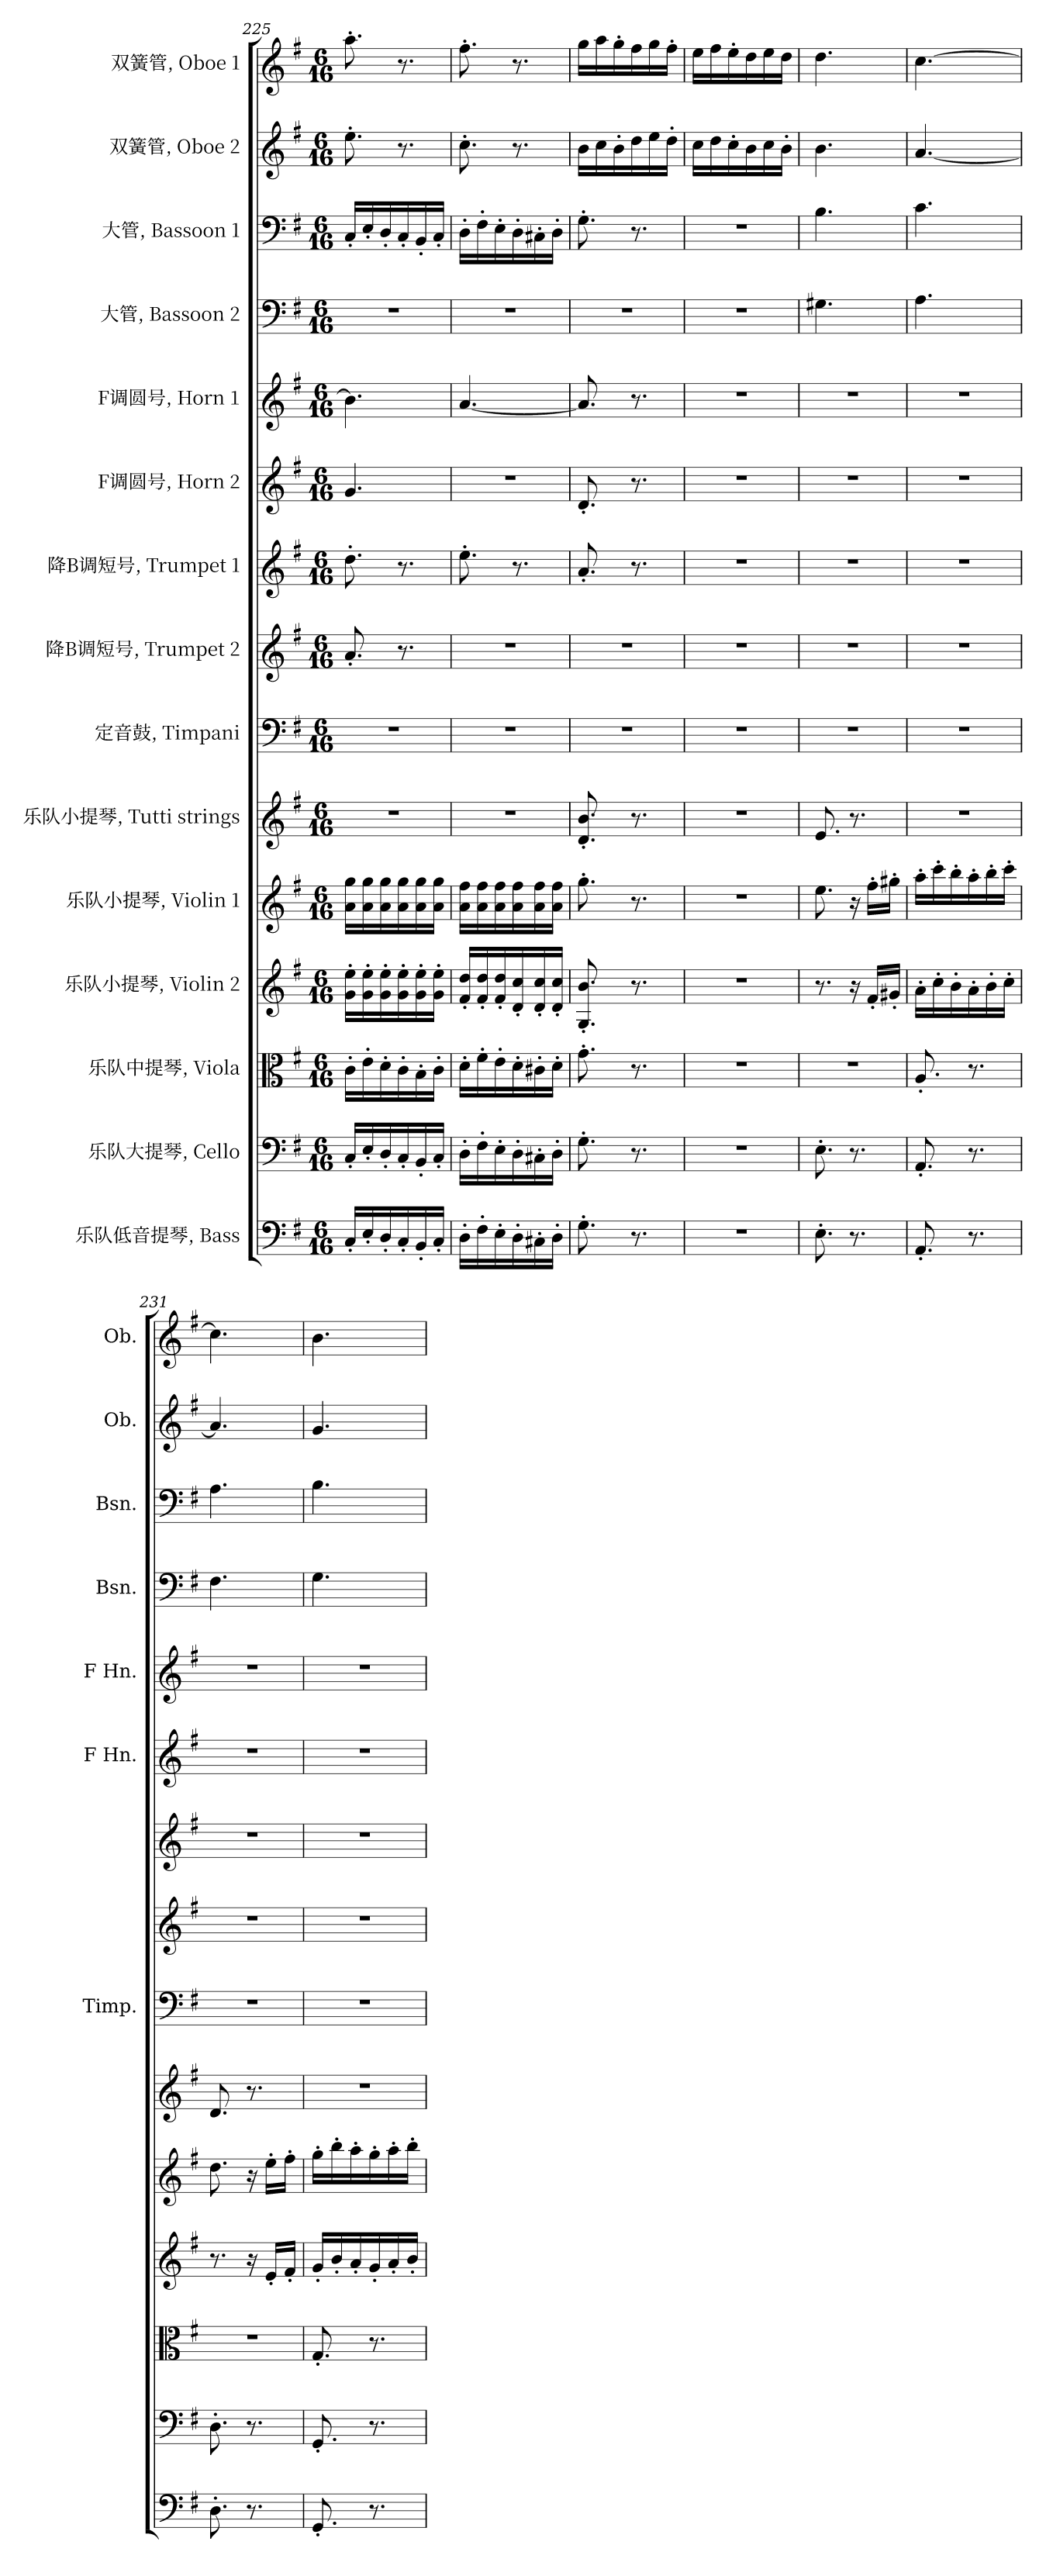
**kern	**kern	**kern	**kern	**kern	**kern	**kern	**kern	**kern	**kern	**kern	**kern	**kern	**kern	**kern
*part15	*part14	*part13	*part12	*part11	*part10	*part9	*part8	*part7	*part6	*part5	*part4	*part3	*part2	*part1
*staff15	*staff14	*staff13	*staff12	*staff11	*staff10	*staff9	*staff8	*staff7	*staff6	*staff5	*staff4	*staff3	*staff2	*staff1
*I"乐队低音提琴, Bass	*I"乐队大提琴, Cello	*I"乐队中提琴, Viola	*I"乐队小提琴, Violin 2	*I"乐队小提琴, Violin 1	*I"乐队小提琴, Tutti strings	*I"定音鼓, Timpani	*I"降B调短号, Trumpet 2	*I"降B调短号, Trumpet 1	*I"F调圆号, Horn 2	*I"F调圆号, Horn 1	*I"大管, Bassoon 2	*I"大管, Bassoon 1	*I"双簧管, Oboe 2	*I"双簧管, Oboe 1
*	*	*	*	*	*	*I'Timp.	*	*	*I'F Hn.	*I'F Hn.	*I'Bsn.	*I'Bsn.	*I'Ob.	*I'Ob.
*clefF4	*clefF4	*clefC3	*clefG2	*clefG2	*clefG2	*clefF4	*clefG2	*clefG2	*clefG2	*clefG2	*clefF4	*clefF4	*clefG2	*clefG2
*ITrd7c12	*	*	*	*	*	*	*ITrd1c2	*ITrd1c2	*ITrd4c7	*ITrd4c7	*	*	*	*
*k[f#]	*k[f#]	*k[f#]	*k[f#]	*k[f#]	*k[f#]	*k[f#]	*k[b-]	*k[b-]	*k[]	*k[]	*k[f#]	*k[f#]	*k[f#]	*k[f#]
*M6/16	*M6/16	*M6/16	*M6/16	*M6/16	*M6/16	*M6/16	*M6/16	*M6/16	*M6/16	*M6/16	*M6/16	*M6/16	*M6/16	*M6/16
*MM126	*MM126	*MM126	*MM126	*MM126	*MM126	*MM126	*MM126	*MM126	*MM126	*MM126	*MM126	*MM126	*MM126	*MM126
=225	=225	=225	=225	=225	=225	=225	=225	=225	=225	=225	=225	=225	=225	=225
16CC'/LL	16C'/LL	16c'\LL	16g\' 16ee\'LL	16a\ 16gg\LL	4.r	4.r	8.g'/	8.cc'\	4.c/	4.e\]	4.r	16C'/LL	8.ee'\	8.aa'\
16EE'/	16E'/	16e'\	16g\' 16ee\'	16a\ 16gg\	.	.	.	.	.	.	.	16E'/	.	.
16DD'/	16D'/	16d'\	16g\' 16ee\'	16a\ 16gg\	.	.	.	.	.	.	.	16D'/	.	.
16CC'/	16C'/	16c'\	16g\' 16ee\'	16a\ 16gg\	.	.	8.r	8.r	.	.	.	16C'/	8.r	8.r
16BBB'/	16BB'/	16B'\	16g\' 16ee\'	16a\ 16gg\	.	.	.	.	.	.	.	16BB'/	.	.
16CC'/JJ	16C'/JJ	16c'\JJ	16g\' 16ee\'JJ	16a\ 16gg\JJ	.	.	.	.	.	.	.	16C'/JJ	.	.
!!LO:PB:g=z
=226	=226	=226	=226	=226	=226	=226	=226	=226	=226	=226	=226	=226	=226	=226
*	*	*	*	*	*	*	*	*	*	*	*	*	*	*MM126
16DD'\LL	16D'\LL	16d'\LL	16f#/' 16dd/'LL	16a\ 16ff#\LL	4.r	4.r	4.r	8.dd'\	4.r	[4.d/	4.r	16D'\LL	8.cc'\	8.ff#'\
16FF#'\	16F#'\	16f#'\	16f#/' 16dd/'	16a\ 16ff#\	.	.	.	.	.	.	.	16F#'\	.	.
16EE'\	16E'\	16e'\	16f#/' 16dd/'	16a\ 16ff#\	.	.	.	.	.	.	.	16E'\	.	.
16DD'\	16D'\	16d'\	16d/' 16cc/'	16a\ 16ff#\	.	.	.	8.r	.	.	.	16D'\	8.r	8.r
16CC#X'\	16C#X'\	16c#X'\	16d/' 16cc/'	16a\ 16ff#\	.	.	.	.	.	.	.	16C#X'\	.	.
16DD'\JJ	16D'\JJ	16d'\JJ	16d/' 16cc/'JJ	16a\ 16ff#\JJ	.	.	.	.	.	.	.	16D'\JJ	.	.
=227	=227	=227	=227	=227	=227	=227	=227	=227	=227	=227	=227	=227	=227	=227
8.GG'\	8.G'\	8.g'\	8.G/' 8.b/'	8.gg'\	8.d/' 8.b/'	4.r	4.r	8.g'/	8.G'/	8.d/]	4.r	8.G'\	16b\LL	16gg\LL
*	*	*	*	*	*	*	*	*	*	*	*	*	*	*MM128
.	.	.	.	.	.	.	.	.	.	.	.	.	16cc\	16aa\
.	.	.	.	.	.	.	.	.	.	.	.	.	16b'\	16gg'\
8.r	8.r	8.r	8.r	8.r	8.r	.	.	8.r	8.r	8.r	.	8.r	16dd\	16ff#\
.	.	.	.	.	.	.	.	.	.	.	.	.	16ee\	16gg\
.	.	.	.	.	.	.	.	.	.	.	.	.	16dd'\JJ	16ff#'\JJ
=228	=228	=228	=228	=228	=228	=228	=228	=228	=228	=228	=228	=228	=228	=228
4.r	4.r	4.r	4.r	4.r	4.r	4.r	4.r	4.r	4.r	4.r	4.r	4.r	16cc\LL	16ee\LL
.	.	.	.	.	.	.	.	.	.	.	.	.	16dd\	16ff#\
.	.	.	.	.	.	.	.	.	.	.	.	.	16cc'\	16ee'\
.	.	.	.	.	.	.	.	.	.	.	.	.	16b\	16dd\
.	.	.	.	.	.	.	.	.	.	.	.	.	16cc\	16ee\
*	*	*	*	*	*	*	*	*	*	*	*	*	*	*MM120
.	.	.	.	.	.	.	.	.	.	.	.	.	16b'\JJ	16dd\JJ
=229	=229	=229	=229	=229	=229	=229	=229	=229	=229	=229	=229	=229	=229	=229
8.EE'\	8.E'\	4.r	8.r	8.ee\	8.e/	4.r	4.r	4.r	4.r	4.r	4.G#X\	4.B\	4.b\	4.dd\
8.r	8.r	.	16r	16r	8.r	.	.	.	.	.	.	.	.	.
.	.	.	16f#'/LL	16ff#'\LL	.	.	.	.	.	.	.	.	.	.
.	.	.	16g#X'/JJ	16gg#X'\JJ	.	.	.	.	.	.	.	.	.	.
=230	=230	=230	=230	=230	=230	=230	=230	=230	=230	=230	=230	=230	=230	=230
8.AAA'/	8.AA'/	8.A'/	16a'\LL	16aa'\LL	4.r	4.r	4.r	4.r	4.r	4.r	4.A\	4.c\	[4.a/	[4.cc\
.	.	.	16cc'\	16ccc'\	.	.	.	.	.	.	.	.	.	.
.	.	.	16b'\	16bb'\	.	.	.	.	.	.	.	.	.	.
8.r	8.r	8.r	16a'\	16aa'\	.	.	.	.	.	.	.	.	.	.
.	.	.	16b'\	16bb'\	.	.	.	.	.	.	.	.	.	.
.	.	.	16cc'\JJ	16ccc'\JJ	.	.	.	.	.	.	.	.	.	.
=231	=231	=231	=231	=231	=231	=231	=231	=231	=231	=231	=231	=231	=231	=231
*	*	*	*	*	*	*	*	*	*	*	*	*	*	*MM129
8.DD'\	8.D'\	4.r	8.r	8.dd\	8.d/	4.r	4.r	4.r	4.r	4.r	4.F#\	4.A\	4.a/]	4.cc\]
8.r	8.r	.	16r	16r	8.r	.	.	.	.	.	.	.	.	.
.	.	.	16e'/LL	16ee'\LL	.	.	.	.	.	.	.	.	.	.
.	.	.	16f#'/JJ	16ff#'\JJ	.	.	.	.	.	.	.	.	.	.
!!LO:PB:g=z
=232	=232	=232	=232	=232	=232	=232	=232	=232	=232	=232	=232	=232	=232	=232
8.GGG'/	8.GG'/	8.G'/	16g'/LL	16gg'\LL	4.r	4.r	4.r	4.r	4.r	4.r	4.G\	4.B\	4.g/	4.b\
.	.	.	16b'/	16bb'\	.	.	.	.	.	.	.	.	.	.
.	.	.	16a'/	16aa'\	.	.	.	.	.	.	.	.	.	.
8.r	8.r	8.r	16g'/	16gg'\	.	.	.	.	.	.	.	.	.	.
.	.	.	16a'/	16aa'\	.	.	.	.	.	.	.	.	.	.
.	.	.	16b'/JJ	16bb'\JJ	.	.	.	.	.	.	.	.	.	.
=	=	=	=	=	=	=	=	=	=	=	=	=	=	=
*-	*-	*-	*-	*-	*-	*-	*-	*-	*-	*-	*-	*-	*-	*-
